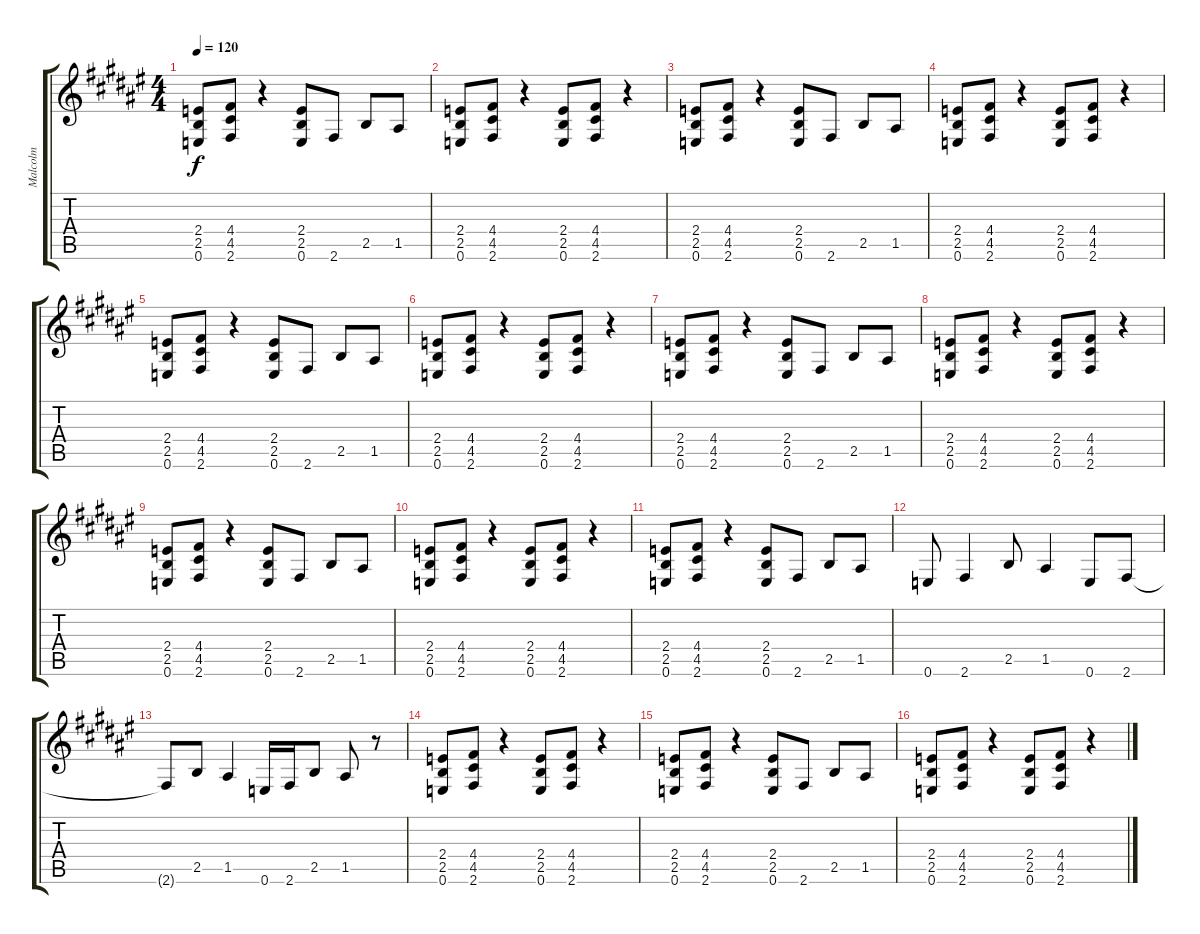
\track ("Malcolm" "Malcolm") {instrument distortionguitar}
\staff {score tabs}
\tuning (E4 B3 G3 D3 A2 E2) {hide}
\ts (4 4)
\tempo 120
\clef g2
\ks f#
(2.4 2.5 0.6).8{dy f} (4.4 4.5 2.6).8 r.4 (2.4 2.5 0.6).8 2.6.8 2.5.8 1.5.8 |
(2.4 2.5 0.6).8 (4.4 4.5 2.6).8 r.4 (2.4 2.5 0.6).8 (4.4 4.5 2.6).8 r.4 |
(2.4 2.5 0.6).8 (4.4 4.5 2.6).8 r.4 (2.4 2.5 0.6).8 2.6.8 2.5.8 1.5.8 |
(2.4 2.5 0.6).8 (4.4 4.5 2.6).8 r.4 (2.4 2.5 0.6).8 (4.4 4.5 2.6).8 r.4 |
(2.4 2.5 0.6).8 (4.4 4.5 2.6).8 r.4 (2.4 2.5 0.6).8 2.6.8 2.5.8 1.5.8 |
(2.4 2.5 0.6).8 (4.4 4.5 2.6).8 r.4 (2.4 2.5 0.6).8 (4.4 4.5 2.6).8 r.4 |
(2.4 2.5 0.6).8 (4.4 4.5 2.6).8 r.4 (2.4 2.5 0.6).8 2.6.8 2.5.8 1.5.8 |
(2.4 2.5 0.6).8 (4.4 4.5 2.6).8 r.4 (2.4 2.5 0.6).8 (4.4 4.5 2.6).8 r.4 |
(2.4 2.5 0.6).8 (4.4 4.5 2.6).8 r.4 (2.4 2.5 0.6).8 2.6.8 2.5.8 1.5.8 |
(2.4 2.5 0.6).8 (4.4 4.5 2.6).8 r.4 (2.4 2.5 0.6).8 (4.4 4.5 2.6).8 r.4 |
(2.4 2.5 0.6).8 (4.4 4.5 2.6).8 r.4 (2.4 2.5 0.6).8 2.6.8 2.5.8 1.5.8 |
0.6.8 2.6.4 2.5.8 1.5.4 0.6.8 2.6.8 |
2.6{t}.8 2.5.8 1.5.4 0.6.16 2.6.16 2.5.8 1.5.8 r.8 |
(2.4 2.5 0.6).8 (4.4 4.5 2.6).8 r.4 (2.4 2.5 0.6).8 (4.4 4.5 2.6).8 r.4 |
(2.4 2.5 0.6).8 (4.4 4.5 2.6).8 r.4 (2.4 2.5 0.6).8 2.6.8 2.5.8 1.5.8 |
(2.4 2.5 0.6).8 (4.4 4.5 2.6).8 r.4 (2.4 2.5 0.6).8 (4.4 4.5 2.6).8 r.4
